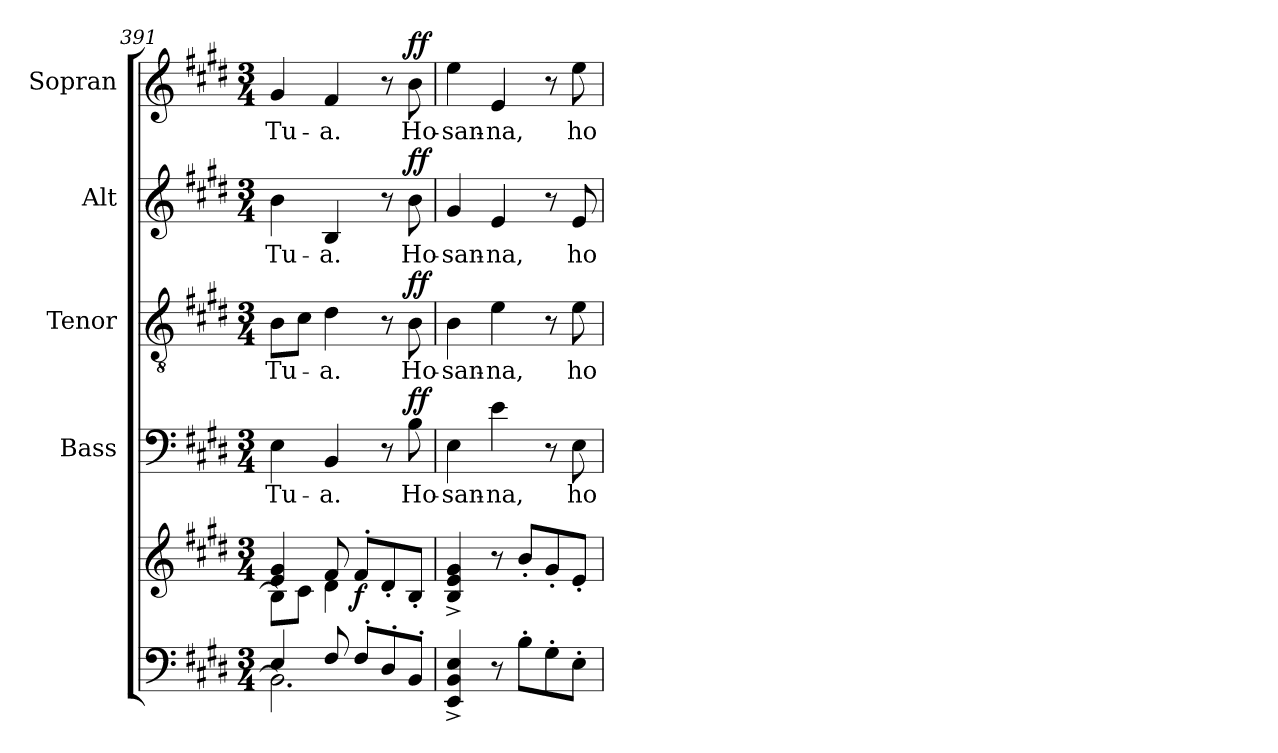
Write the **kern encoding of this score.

**kern	**kern	**dynam	**kern	**text	**dynam	**kern	**text	**dynam	**kern	**text	**dynam	**kern	**text	**dynam
*part5	*part5	*part5	*part4	*part4	*part4	*part3	*part3	*part3	*part2	*part2	*part2	*part1	*part1	*part1
*staff6	*staff5	*staff5/6	*staff4	*staff4	*staff4	*staff3	*staff3	*staff3	*staff2	*staff2	*staff2	*staff1	*staff1	*staff1
*	*	*	*I"Bass	*	*	*I"Tenor	*	*	*I"Alt	*	*	*I"Sopran	*	*
*	*	*	*I'B.	*	*	*I'T.	*	*	*I'A.	*	*	*I'S.	*	*
*clefF4	*clefG2	*	*clefF4	*	*	*clefGv2	*	*	*clefG2	*	*	*clefG2	*	*
*k[f#c#g#d#]	*k[f#c#g#d#]	*	*k[f#c#g#d#]	*	*	*k[f#c#g#d#]	*	*	*k[f#c#g#d#]	*	*	*k[f#c#g#d#]	*	*
*E:	*E:	*	*E:	*	*	*E:	*	*	*E:	*	*	*E:	*	*
*M3/4	*M3/4	*	*M3/4	*	*	*M3/4	*	*	*M3/4	*	*	*M3/4	*	*
=391	=391	=391	=391	=391	=391	=391	=391	=391	=391	=391	=391	=391	=391	=391
*^	*^	*	*	*	*	*	*	*	*	*	*	*	*	*
!	!	!	!	!	!	!LO:LY:b	!	!	!LO:LY:b	!	!	!LO:LY:b	!	!	!LO:LY:b	!
4E/	2.BB\]	4e/ 4g#/	8B\L]	.	4E\	Tu-	.	8B\L	Tu-	.	4b\	Tu-	.	4g#/	Tu-	.
.	.	.	8c#\J	.	.	.	.	8c#\J	.	.	.	.	.	.	.	.
!	!	!	!	!	!	!LO:LY:b	!	!	!LO:LY:b	!	!	!LO:LY:b	!	!	!LO:LY:b	!
8F#/	.	8f#/	4d#\	.	4BB/	-a.	.	4d#\	-a.	.	4B/	-a.	.	4f#/	-a.	.
!	!	!	!	!LO:DY:b	!	!	!	!	!	!	!	!	!	!	!	!
8F#'</L	.	8f#'</L	.	f	.	.	.	.	.	.	.	.	.	.	.	.
8D#'</	.	8d#'</	4ryy	.	8r	.	.	8r	.	.	8r	.	.	8r	.	.
!	!	!	!	!	!	!LO:LY:b	!LO:DY:a	!	!LO:LY:b	!LO:DY:a	!	!LO:LY:b	!LO:DY:a	!	!LO:LY:b	!LO:DY:a
8BB'</J	.	8B'</J	.	.	8B\	Ho-	ff	8B\	Ho-	ff	8b\	Ho-	ff	8b\	Ho-	ff
*v	*v	*	*	*	*	*	*	*	*	*	*	*	*	*	*	*
*	*v	*v	*	*	*	*	*	*	*	*	*	*	*	*	*
=392	=392	=392	=392	=392	=392	=392	=392	=392	=392	=392	=392	=392	=392	=392
!	!	!	!	!LO:LY:b	!	!	!LO:LY:b	!	!	!LO:LY:b	!	!	!LO:LY:b	!
4EE/^< 4BB/^< 4E/^<	4B/^< 4e/^< 4g#/^<	.	4E\	-san-	.	4B\	-san-	.	4g#/	-san-	.	4ee\	-san-	.
!	!	!	!	!LO:LY:b	!	!	!LO:LY:b	!	!	!LO:LY:b	!	!	!LO:LY:b	!
8r	8r	.	4e\	-na,	.	4e\	-na,	.	4e/	-na,	.	4e/	-na,	.
8B'>\L	8b'</L	.	.	.	.	.	.	.	.	.	.	.	.	.
8G#'>\	8g#'</	.	8r	.	.	8r	.	.	8r	.	.	8r	.	.
!	!	!	!	!LO:LY:b	!	!	!LO:LY:b	!	!	!LO:LY:b	!	!	!LO:LY:b	!
8E'>\J	8e'</J	.	8E\	ho-	.	8e\	ho-	.	8e/	ho-	.	8ee\	ho-	.
=	=	=	=	=	=	=	=	=	=	=	=	=	=	=
*-	*-	*-	*-	*-	*-	*-	*-	*-	*-	*-	*-	*-	*-	*-
